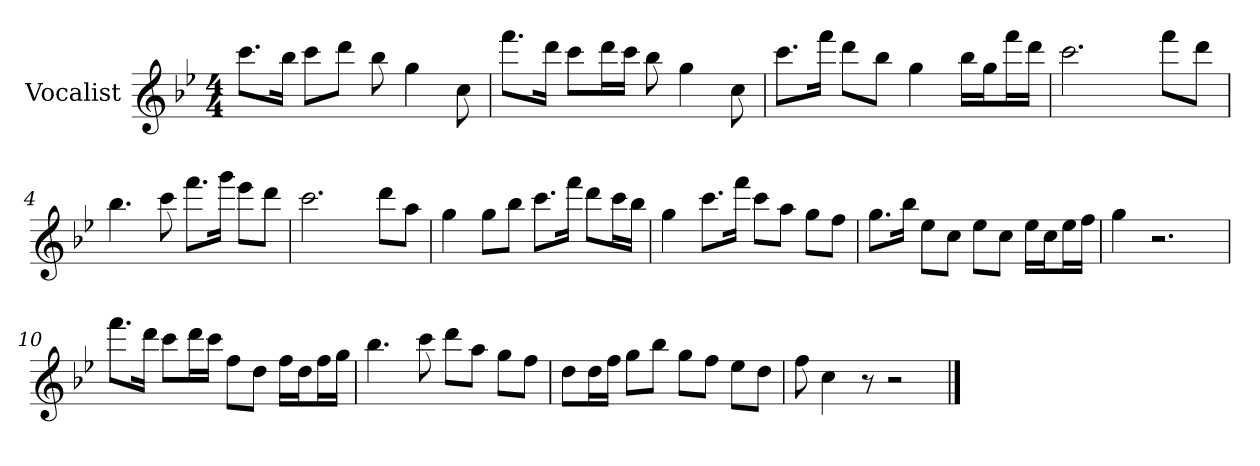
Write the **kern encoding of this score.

**kern
*part1
*staff1
*I"Vocalist
*k[b-e-]
*B-:
*M4/4
=
8.cccL
16bb-Jk
8cccL
8dddJ
8bb-
4gg
8cc
=1
8.fffL
16dddJk
8cccL
16dddL
16cccJJ
8bb-
4gg
8cc
=2
8.cccL
16fffJk
8dddL
8bb-J
4gg
16bb-LL
16ggJ
16fffL
16dddJJ
=3
2.ccc
8fffL
8dddJ
=4
4.bb-
8ccc
8.fffL
16gggJk
8eee-L
8dddJ
=5
2.ccc
8dddL
8aaJ
=6
4gg
8ggL
8bb-J
8.cccL
16fffJk
8dddL
16cccL
16bb-JJ
=7
4gg
8.cccL
16fffJk
8cccL
8aaJ
8ggL
8ffJ
=8
8.ggL
16bb-Jk
8ee-L
8ccJ
8ee-L
8ccJ
16ee-LL
16ccJ
16ee-L
16ffJJ
=9
4gg
2.r
=10
8.fffL
16dddJk
8cccL
16dddL
16cccJJ
8ffL
8ddJ
16ffLL
16ddJ
16ffL
16ggJJ
=11
4.bb-
8ccc
8dddL
8aaJ
8ggL
8ffJ
=12
8ddL
16ddL
16ffJJ
8ggL
8bb-J
8ggL
8ffJ
8ee-L
8ddJ
=13
8ff
4cc
8r
2r
==
*-
